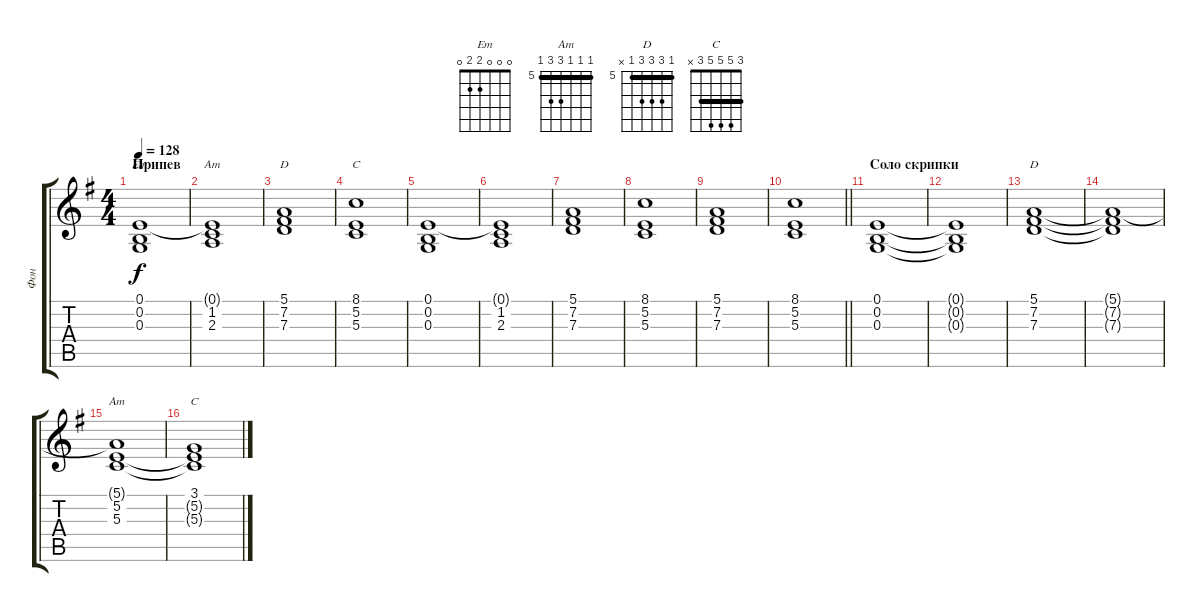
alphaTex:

\track ("Фон" "Фон") {instrument pad2warm}
\staff {score tabs}
\tuning (E4 B3 G3 D3 A2 E2) {hide}
\chord ("Em" 0 0 0 2 2 0)
\chord ("Am" 0 1 2 2 0 x)
\chord ("D" 5 7 7 0 x x) {firstfret 5}
\chord ("C" 8 5 5 5 7 8) {firstfret 5 barre 5}
\chord ("D" 5 7 7 7 5 x) {firstfret 5 barre 5}
\chord ("Am" 5 5 5 7 7 5) {firstfret 5 barre 5}
\chord ("C" 3 5 5 5 3 x) {barre 3}
\ts (4 4)
\section ("" "Припев")
\tempo 128
\clef g2
\ks eminor
(0.1 0.2 0.3).1{ch "Em" dy f} |
(0.1{t} 1.2 2.3).1{ch "Am"} |
(5.1 7.2 7.3).1{ch "D"} |
(8.1 5.2 5.3).1{ch "C"} |
(0.1 0.2 0.3).1 |
(0.1{t} 1.2 2.3).1 |
(5.1 7.2 7.3).1 |
(8.1 5.2 5.3).1 |
(5.1 7.2 7.3).1 |
\barLineRight lightlight
(8.1 5.2 5.3).1 |
\section ("" "Соло скрипки")
(0.1 0.2 0.3).1 |
(0.1{t} 0.2{t} 0.3{t}).1 |
(5.1 7.2 7.3).1{ch "D"} |
(5.1{t} 7.2{t} 7.3{t}).1 |
(5.1{t} 5.2 5.3).1{ch "Am"} |
(3.1 5.2{t} 5.3{t}).1{ch "C"}
